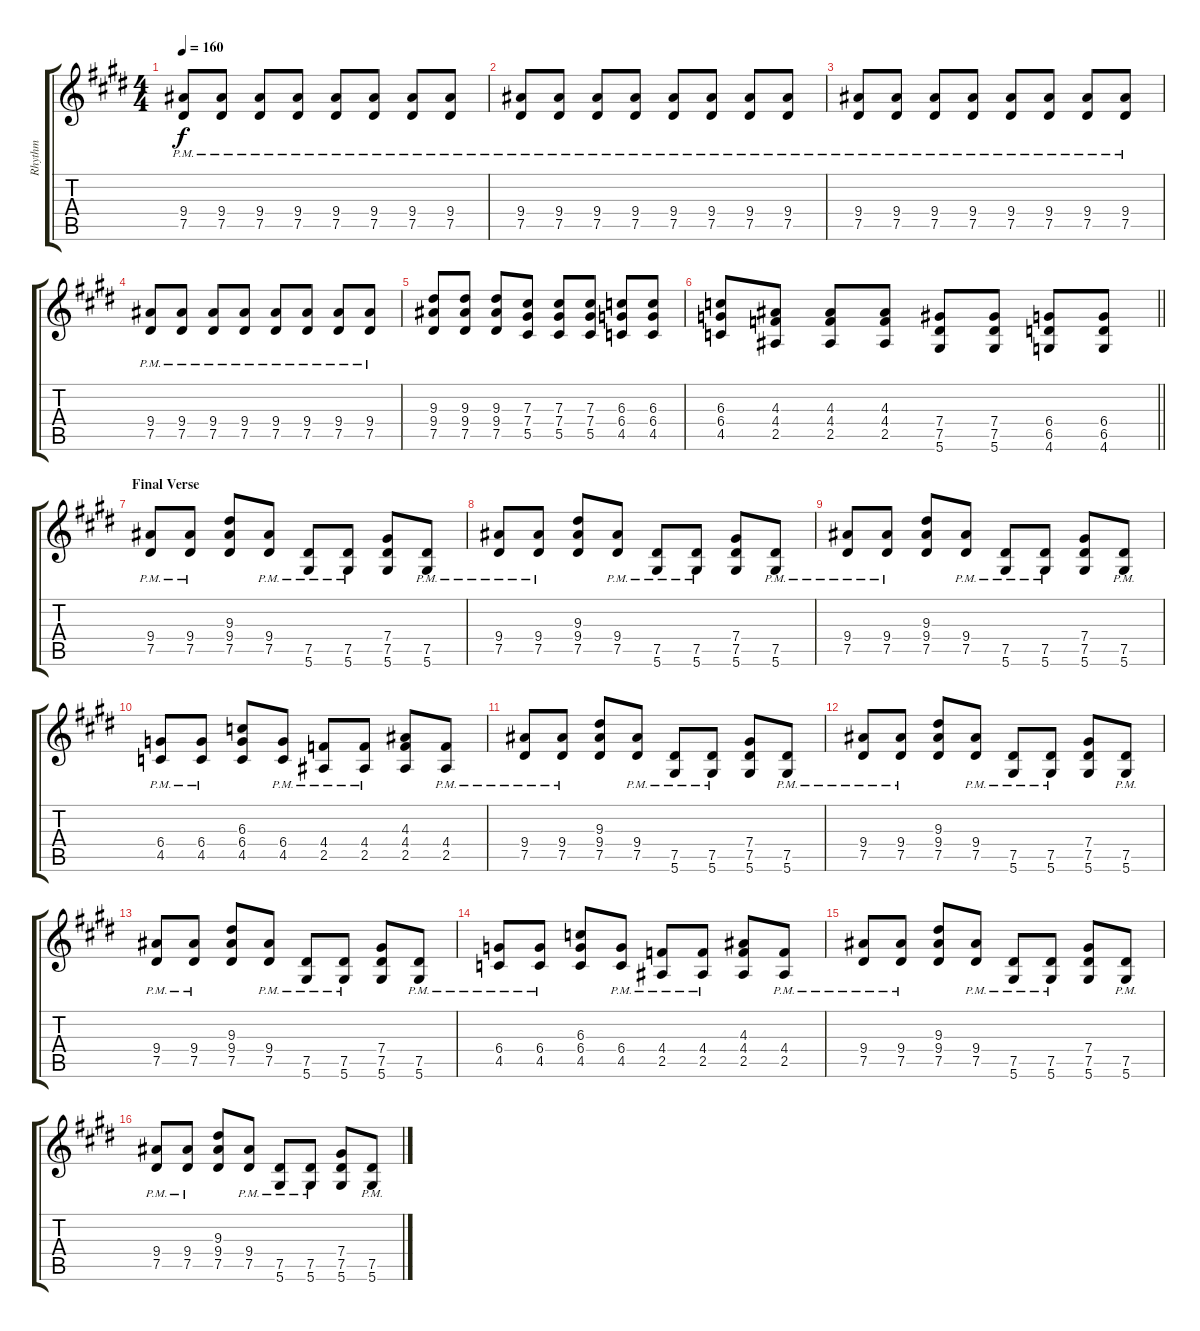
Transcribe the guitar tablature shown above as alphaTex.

\track ("Rhythm" "Rhythm") {instrument distortionguitar}
\staff {score tabs}
\tuning (Eb4 Bb3 Gb3 Db3 Ab2 Eb2) {hide}
\ts (4 4)
\tempo 160
\clef g2
\ks e
(9.4{pm} 7.5{pm}).8{dy f} (9.4{pm} 7.5{pm}).8 (9.4{pm} 7.5{pm}).8 (9.4{pm} 7.5{pm}).8 (9.4{pm} 7.5{pm}).8 (9.4{pm} 7.5{pm}).8 (9.4{pm} 7.5{pm}).8 (9.4{pm} 7.5{pm}).8 |
(9.4{pm} 7.5{pm}).8 (9.4{pm} 7.5{pm}).8 (9.4{pm} 7.5{pm}).8 (9.4{pm} 7.5{pm}).8 (9.4{pm} 7.5{pm}).8 (9.4{pm} 7.5{pm}).8 (9.4{pm} 7.5{pm}).8 (9.4{pm} 7.5{pm}).8 |
(9.4{pm} 7.5{pm}).8 (9.4{pm} 7.5{pm}).8 (9.4{pm} 7.5{pm}).8 (9.4{pm} 7.5{pm}).8 (9.4{pm} 7.5{pm}).8 (9.4{pm} 7.5{pm}).8 (9.4{pm} 7.5{pm}).8 (9.4{pm} 7.5{pm}).8 |
(9.4{pm} 7.5{pm}).8 (9.4{pm} 7.5{pm}).8 (9.4{pm} 7.5{pm}).8 (9.4{pm} 7.5{pm}).8 (9.4{pm} 7.5{pm}).8 (9.4{pm} 7.5{pm}).8 (9.4{pm} 7.5{pm}).8 (9.4{pm} 7.5{pm}).8 |
(9.3 9.4 7.5).8 (9.3 9.4 7.5).8 (9.3 9.4 7.5).8 (7.3 7.4 5.5).8 (7.3 7.4 5.5).8 (7.3 7.4 5.5).8 (6.3 6.4 4.5).8 (6.3 6.4 4.5).8 |
\barLineRight lightlight
(6.3 6.4 4.5).8 (4.3 4.4 2.5).8 (4.3 4.4 2.5).8 (4.3 4.4 2.5).8 (7.4 7.5 5.6).8 (7.4 7.5 5.6).8 (6.4 6.5 4.6).8 (6.4 6.5 4.6).8 |
\section ("" "Final Verse")
(9.4{pm} 7.5{pm}).8 (9.4{pm} 7.5{pm}).8 (9.3 9.4 7.5).8 (9.4{pm} 7.5{pm}).8 (7.5{pm} 5.6{pm}).8 (7.5{pm} 5.6{pm}).8 (7.4 7.5 5.6).8 (7.5{pm} 5.6{pm}).8 |
(9.4{pm} 7.5{pm}).8 (9.4{pm} 7.5{pm}).8 (9.3 9.4 7.5).8 (9.4{pm} 7.5{pm}).8 (7.5{pm} 5.6{pm}).8 (7.5{pm} 5.6{pm}).8 (7.4 7.5 5.6).8 (7.5{pm} 5.6{pm}).8 |
(9.4{pm} 7.5{pm}).8 (9.4{pm} 7.5{pm}).8 (9.3 9.4 7.5).8 (9.4{pm} 7.5{pm}).8 (7.5{pm} 5.6{pm}).8 (7.5{pm} 5.6{pm}).8 (7.4 7.5 5.6).8 (7.5{pm} 5.6{pm}).8 |
(6.4{pm} 4.5{pm}).8 (6.4{pm} 4.5{pm}).8 (6.3 6.4 4.5).8 (6.4{pm} 4.5{pm}).8 (4.4{pm} 2.5{pm}).8 (4.4{pm} 2.5{pm}).8 (4.3 4.4 2.5).8 (4.4{pm} 2.5{pm}).8 |
(9.4{pm} 7.5{pm}).8 (9.4{pm} 7.5{pm}).8 (9.3 9.4 7.5).8 (9.4{pm} 7.5{pm}).8 (7.5{pm} 5.6{pm}).8 (7.5{pm} 5.6{pm}).8 (7.4 7.5 5.6).8 (7.5{pm} 5.6{pm}).8 |
(9.4{pm} 7.5{pm}).8 (9.4{pm} 7.5{pm}).8 (9.3 9.4 7.5).8 (9.4{pm} 7.5{pm}).8 (7.5{pm} 5.6{pm}).8 (7.5{pm} 5.6{pm}).8 (7.4 7.5 5.6).8 (7.5{pm} 5.6{pm}).8 |
(9.4{pm} 7.5{pm}).8 (9.4{pm} 7.5{pm}).8 (9.3 9.4 7.5).8 (9.4{pm} 7.5{pm}).8 (7.5{pm} 5.6{pm}).8 (7.5{pm} 5.6{pm}).8 (7.4 7.5 5.6).8 (7.5{pm} 5.6{pm}).8 |
(6.4{pm} 4.5{pm}).8 (6.4{pm} 4.5{pm}).8 (6.3 6.4 4.5).8 (6.4{pm} 4.5{pm}).8 (4.4{pm} 2.5{pm}).8 (4.4{pm} 2.5{pm}).8 (4.3 4.4 2.5).8 (4.4{pm} 2.5{pm}).8 |
(9.4{pm} 7.5{pm}).8 (9.4{pm} 7.5{pm}).8 (9.3 9.4 7.5).8 (9.4{pm} 7.5{pm}).8 (7.5{pm} 5.6{pm}).8 (7.5{pm} 5.6{pm}).8 (7.4 7.5 5.6).8 (7.5{pm} 5.6{pm}).8 |
(9.4{pm} 7.5{pm}).8 (9.4{pm} 7.5{pm}).8 (9.3 9.4 7.5).8 (9.4{pm} 7.5{pm}).8 (7.5{pm} 5.6{pm}).8 (7.5{pm} 5.6{pm}).8 (7.4 7.5 5.6).8 (7.5{pm} 5.6{pm}).8
